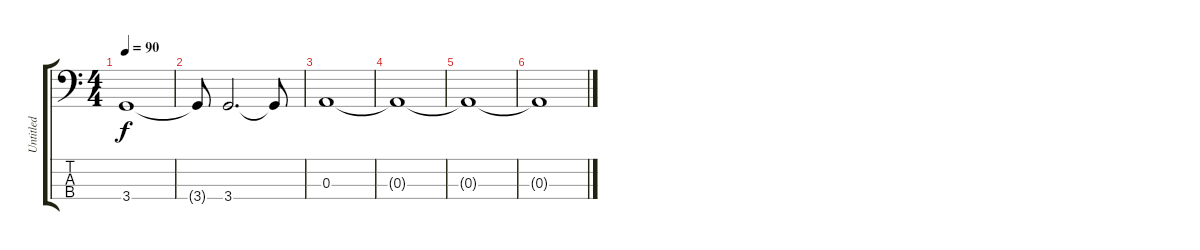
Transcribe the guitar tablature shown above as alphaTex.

\track ("Untitled" "Untitled") {instrument electricbasspick}
\staff {score tabs}
\tuning (G2 D2 A1 E1) {hide}
\ts (4 4)
\tempo 90
\clef f4
\ks c
3.4.1{dy f} |
3.4{t}.8 3.4.2{d} 3.4{t}.8 |
0.3.1 |
0.3{t}.1 |
0.3{t}.1 |
0.3{t}.1
